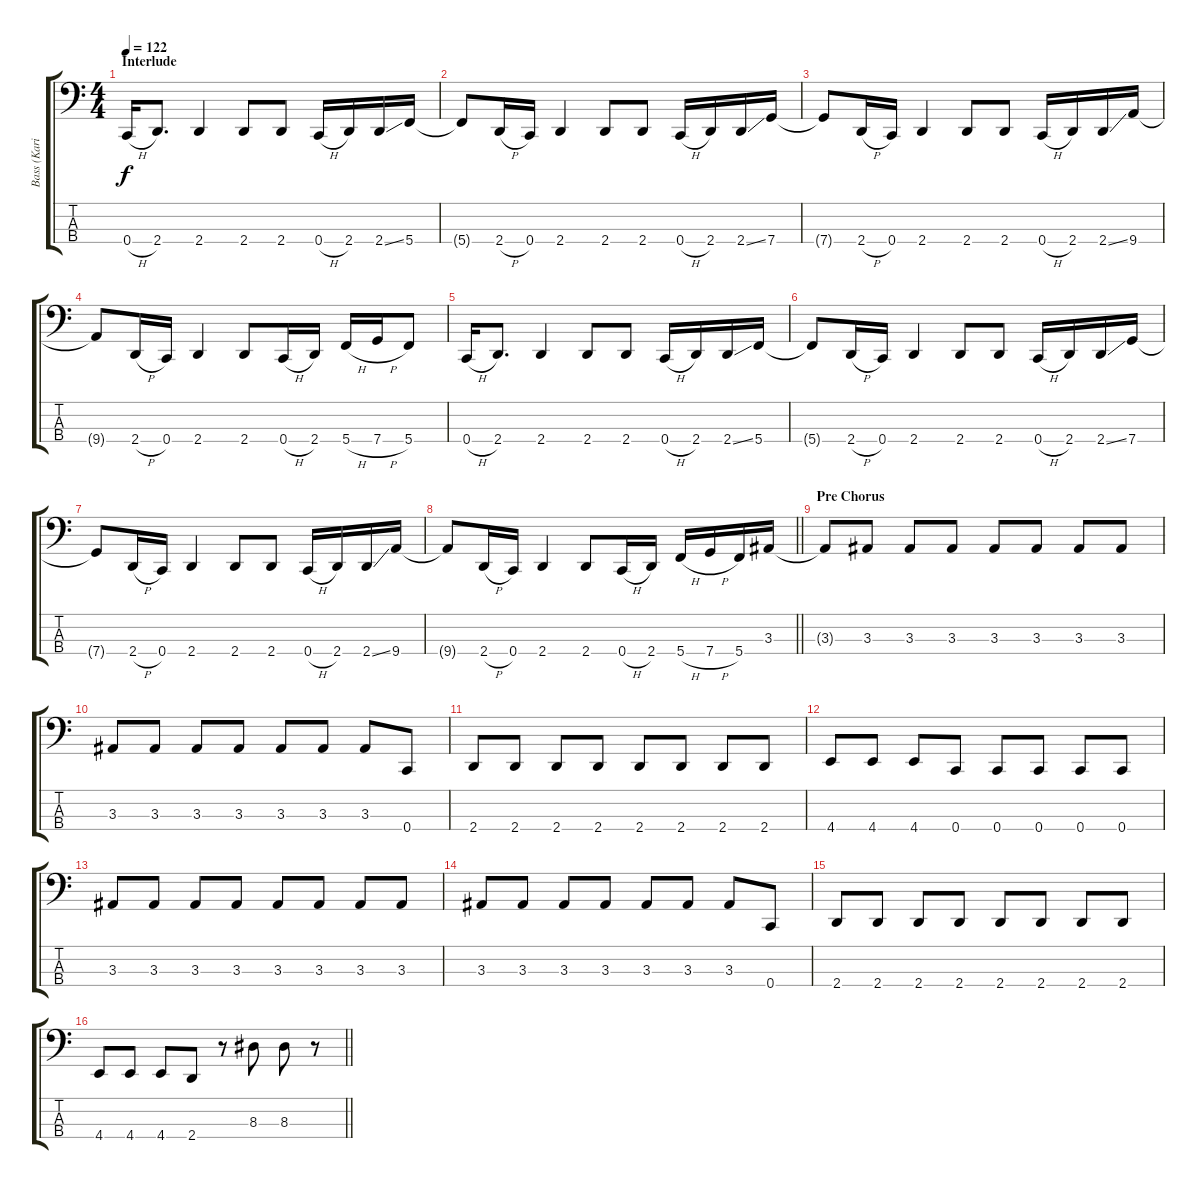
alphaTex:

\track ("Bass (Karin)" "Bass (Kari") {instrument electricbasspick}
\staff {score tabs}
\tuning (F2 C2 G1 C1) {hide}
\ts (4 4)
\section ("" "Interlude")
\tempo 122
\clef f4
\ks c
0.4{h}.16{dy f} 2.4.8{d} 2.4.4 2.4.8 2.4.8 0.4{h}.16 2.4.16 2.4{ss}.16 5.4.16 |
5.4{t}.8 2.4{h}.16 0.4.16 2.4.4 2.4.8 2.4.8 0.4{h}.16 2.4.16 2.4{ss}.16 7.4.16 |
7.4{t}.8 2.4{h}.16 0.4.16 2.4.4 2.4.8 2.4.8 0.4{h}.16 2.4.16 2.4{ss}.16 9.4.16 |
9.4{t}.8 2.4{h}.16 0.4.16 2.4.4 2.4.8 0.4{h}.16 2.4.16 5.4{h}.16 7.4{h}.16 5.4.8 |
0.4{h}.16 2.4.8{d} 2.4.4 2.4.8 2.4.8 0.4{h}.16 2.4.16 2.4{ss}.16 5.4.16 |
5.4{t}.8 2.4{h}.16 0.4.16 2.4.4 2.4.8 2.4.8 0.4{h}.16 2.4.16 2.4{ss}.16 7.4.16 |
7.4{t}.8 2.4{h}.16 0.4.16 2.4.4 2.4.8 2.4.8 0.4{h}.16 2.4.16 2.4{ss}.16 9.4.16 |
\barLineRight lightlight
9.4{t}.8 2.4{h}.16 0.4.16 2.4.4 2.4.8 0.4{h}.16 2.4.16 5.4{h}.16 7.4{h}.16 5.4.16 3.3.16 |
\section ("" "Pre Chorus")
3.3{t}.8 3.3.8 3.3.8 3.3.8 3.3.8 3.3.8 3.3.8 3.3.8 |
3.3.8 3.3.8 3.3.8 3.3.8 3.3.8 3.3.8 3.3.8 0.4.8 |
2.4.8 2.4.8 2.4.8 2.4.8 2.4.8 2.4.8 2.4.8 2.4.8 |
4.4.8 4.4.8 4.4.8 0.4.8 0.4.8 0.4.8 0.4.8 0.4.8 |
3.3.8 3.3.8 3.3.8 3.3.8 3.3.8 3.3.8 3.3.8 3.3.8 |
3.3.8 3.3.8 3.3.8 3.3.8 3.3.8 3.3.8 3.3.8 0.4.8 |
2.4.8 2.4.8 2.4.8 2.4.8 2.4.8 2.4.8 2.4.8 2.4.8 |
\barLineRight lightlight
4.4.8 4.4.8 4.4.8 2.4.8 r.8 8.3.8 8.3.8 r.8
